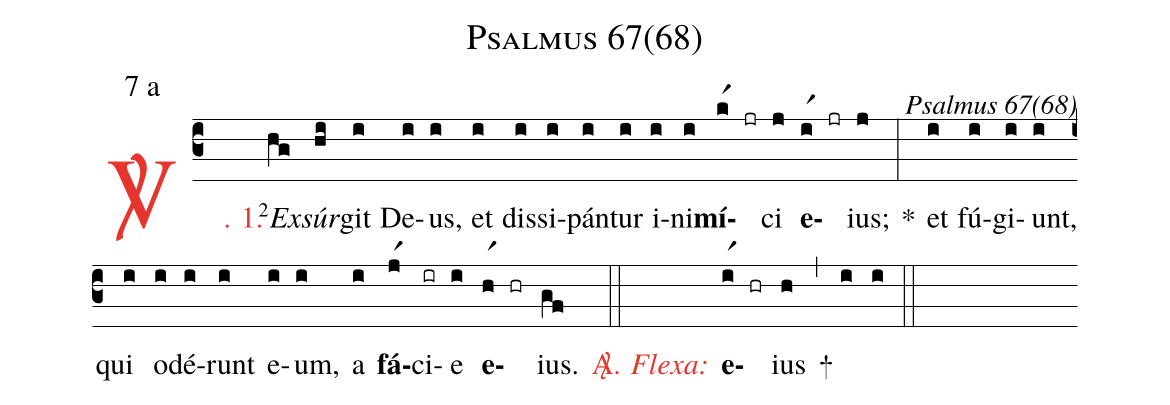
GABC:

name: Psalmus 67(68);
mode: 7;
mode-differentia: a;
commentary: Psalmus 67(68);
nabc-lines: 1;
%%
(c3)

<c><sp>V/</sp>. 1.</c>() <v>\VSup{2}</v><i>Ex</i>(hg)<i>súr</i>(hi)git(i) De(i)us,(i) et(i) dis(i)si(i)pán(i)tur(i) i(i)ni(i)<b>mí</b>(kr1)(jr)ci(j) <b>e</b>(ir1)(jr)ius;(j) *(:) et(i) fú(i)gi(i)unt,(i) qui(i) o(i)dé(i)runt(i) e(i)um,(i) a(i) <b>fá</b>(jr1)ci(ir)e(i) <b>e</b>(hr1)(hr)ius.(gf)

<c><sp>A/</sp>.</c>(::)

<c><i>Flexa:</i></c>() <b>e</b>(ir1)(hr)ius(h) +(,) (i) (i)

(::)
